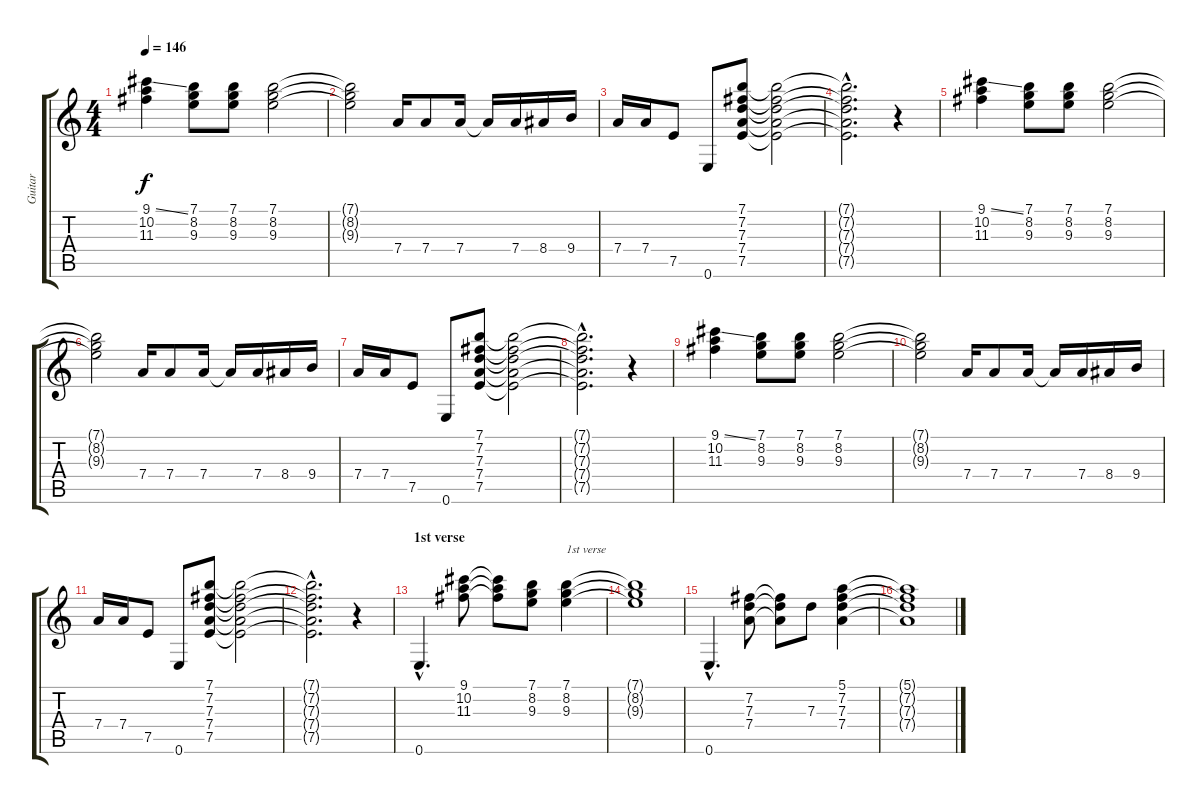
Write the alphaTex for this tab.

\track ("Guitar" "Guitar") {instrument distortionguitar}
\staff {score tabs}
\tuning (E4 B3 G3 D3 A2 E2) {hide}
\ts (4 4)
\tempo 146
\clef g2
\ks c
(9.1{ss} 10.2 11.3).4{dy f} (7.1 8.2 9.3).8 (7.1 8.2 9.3).8 (7.1 8.2 9.3).2 |
(7.1{t} 8.2{t} 9.3{t}).2 7.4.16 7.4.8 7.4.16 7.4{t}.16 7.4.16 8.4.16 9.4.16 |
7.4.16 7.4.16 7.5.8 0.6.8 (7.1 7.2 7.3 7.4 7.5).8 (7.1{t} 7.2{t} 7.3{t} 7.4{t} 7.5{t}).2 |
(7.1{hac t} 7.2{hac t} 7.3{hac t} 7.4{hac t} 7.5{hac t}).2{d} r.4 |
(9.1{ss} 10.2 11.3).4 (7.1 8.2 9.3).8 (7.1 8.2 9.3).8 (7.1 8.2 9.3).2 |
(7.1{t} 8.2{t} 9.3{t}).2 7.4.16 7.4.8 7.4.16 7.4{t}.16 7.4.16 8.4.16 9.4.16 |
7.4.16 7.4.16 7.5.8 0.6.8 (7.1 7.2 7.3 7.4 7.5).8 (7.1{t} 7.2{t} 7.3{t} 7.4{t} 7.5{t}).2 |
(7.1{hac t} 7.2{hac t} 7.3{hac t} 7.4{hac t} 7.5{hac t}).2{d} r.4 |
(9.1{ss} 10.2 11.3).4 (7.1 8.2 9.3).8 (7.1 8.2 9.3).8 (7.1 8.2 9.3).2 |
(7.1{t} 8.2{t} 9.3{t}).2 7.4.16 7.4.8 7.4.16 7.4{t}.16 7.4.16 8.4.16 9.4.16 |
7.4.16 7.4.16 7.5.8 0.6.8 (7.1 7.2 7.3 7.4 7.5).8 (7.1{t} 7.2{t} 7.3{t} 7.4{t} 7.5{t}).2 |
(7.1{hac t} 7.2{hac t} 7.3{hac t} 7.4{hac t} 7.5{hac t}).2{d} r.4 |
\section ("" "1st verse")
0.6{hac}.4{d} (9.1 10.2 11.3).8 (9.1{t} 10.2{t} 11.3{t}).8 (7.1 8.2 9.3).8 (7.1 8.2 9.3).4{txt "1st verse"} |
(7.1{t} 8.2{t} 9.3{t}).1 |
0.6{hac}.4{d} (7.2 7.3 7.4).8 (7.2{t} 7.3{t} 7.4{t}).8 7.3.8 (5.1 7.2 7.3 7.4).4 |
(5.1{t} 7.2{t} 7.3{t} 7.4{t}).1
